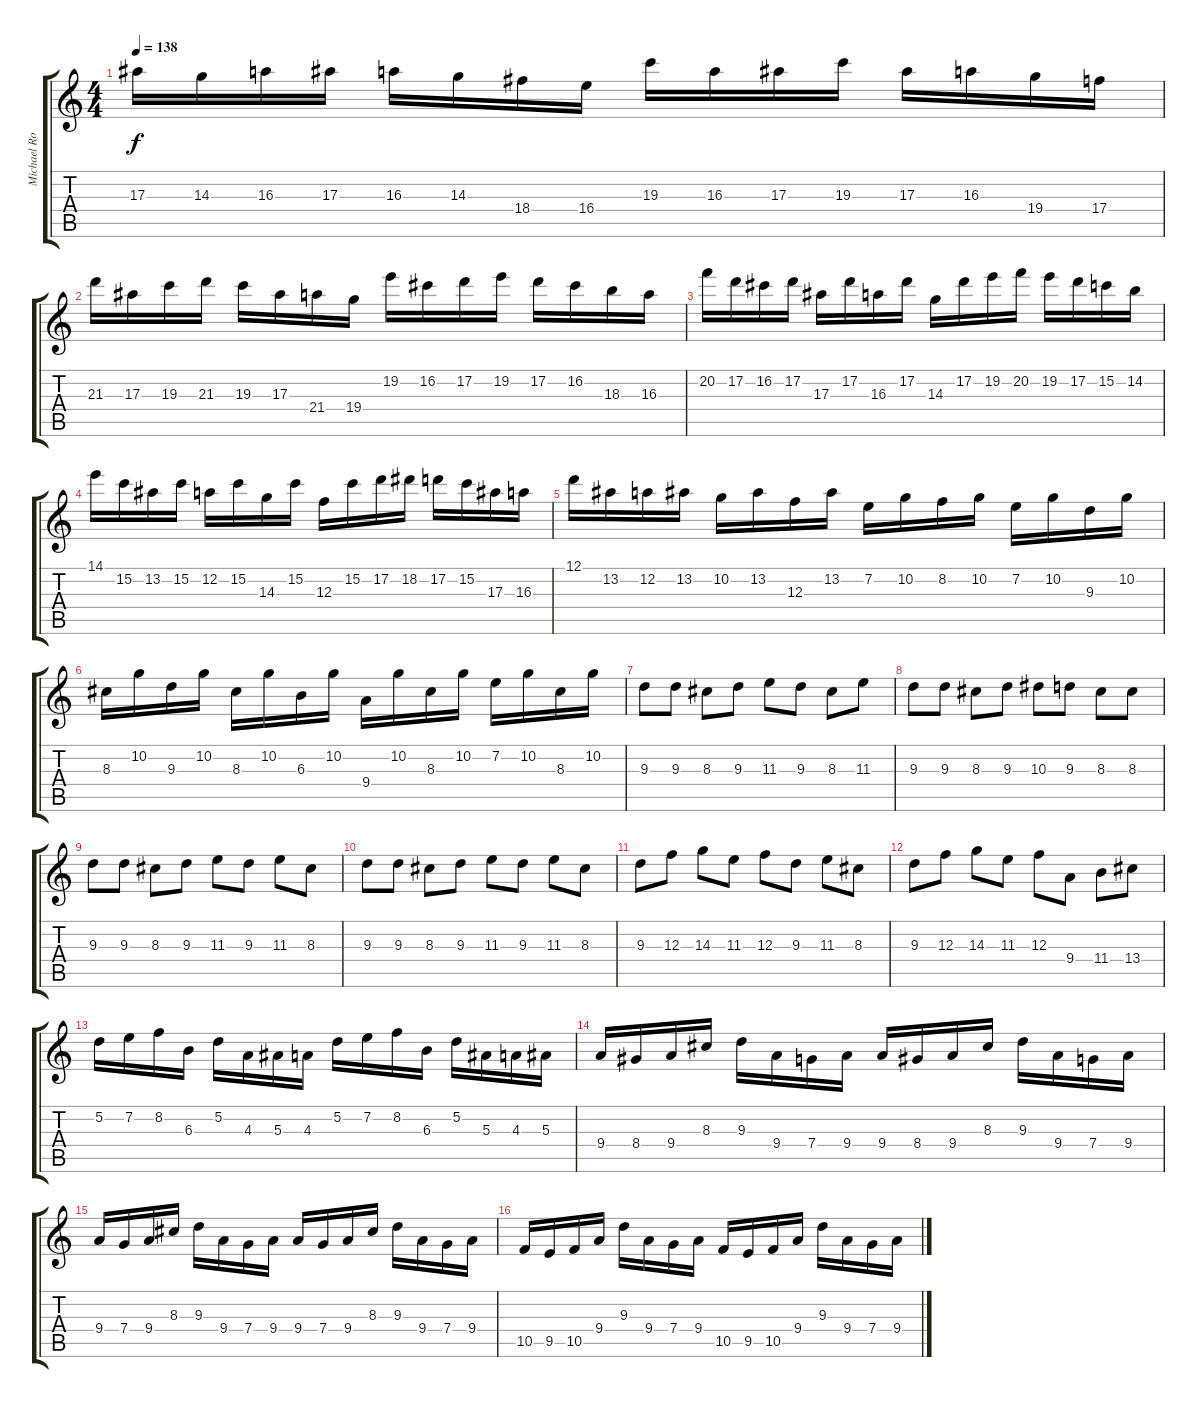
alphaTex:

\track ("Michael Romeo" "Michael Ro") {instrument distortionguitar}
\staff {score tabs}
\tuning (D4 A3 F3 C3 G2 D2) {hide}
\ts (4 4)
\tempo 138
\clef g2
\ks c
17.3.16{dy f} 14.3.16 16.3.16 17.3.16 16.3.16 14.3.16 18.4.16 16.4.16 19.3.16 16.3.16 17.3.16 19.3.16 17.3.16 16.3.16 19.4.16 17.4.16 |
21.3.16 17.3.16 19.3.16 21.3.16 19.3.16 17.3.16 21.4.16 19.4.16 19.2.16 16.2.16 17.2.16 19.2.16 17.2.16 16.2.16 18.3.16 16.3.16 |
20.2.16 17.2.16 16.2.16 17.2.16 17.3.16 17.2.16 16.3.16 17.2.16 14.3.16 17.2.16 19.2.16 20.2.16 19.2.16 17.2.16 15.2.16 14.2.16 |
14.1.16 15.2.16 13.2.16 15.2.16 12.2.16 15.2.16 14.3.16 15.2.16 12.3.16 15.2.16 17.2.16 18.2.16 17.2.16 15.2.16 17.3.16 16.3.16 |
12.1.16 13.2.16 12.2.16 13.2.16 10.2.16 13.2.16 12.3.16 13.2.16 7.2.16 10.2.16 8.2.16 10.2.16 7.2.16 10.2.16 9.3.16 10.2.16 |
8.3.16 10.2.16 9.3.16 10.2.16 8.3.16 10.2.16 6.3.16 10.2.16 9.4.16 10.2.16 8.3.16 10.2.16 7.2.16 10.2.16 8.3.16 10.2.16 |
9.3.8 9.3.8 8.3.8 9.3.8 11.3.8 9.3.8 8.3.8 11.3.8 |
9.3.8 9.3.8 8.3.8 9.3.8 10.3.8 9.3.8 8.3.8 8.3.8 |
9.3.8 9.3.8 8.3.8 9.3.8 11.3.8 9.3.8 11.3.8 8.3.8 |
9.3.8 9.3.8 8.3.8 9.3.8 11.3.8 9.3.8 11.3.8 8.3.8 |
9.3.8 12.3.8 14.3.8 11.3.8 12.3.8 9.3.8 11.3.8 8.3.8 |
9.3.8 12.3.8 14.3.8 11.3.8 12.3.8 9.4.8 11.4.8 13.4.8 |
5.2.16 7.2.16 8.2.16 6.3.16 5.2.16 4.3.16 5.3.16 4.3.16 5.2.16 7.2.16 8.2.16 6.3.16 5.2.16 5.3.16 4.3.16 5.3.16 |
9.4.16 8.4.16 9.4.16 8.3.16 9.3.16 9.4.16 7.4.16 9.4.16 9.4.16 8.4.16 9.4.16 8.3.16 9.3.16 9.4.16 7.4.16 9.4.16 |
9.4.16 7.4.16 9.4.16 8.3.16 9.3.16 9.4.16 7.4.16 9.4.16 9.4.16 7.4.16 9.4.16 8.3.16 9.3.16 9.4.16 7.4.16 9.4.16 |
10.5.16 9.5.16 10.5.16 9.4.16 9.3.16 9.4.16 7.4.16 9.4.16 10.5.16 9.5.16 10.5.16 9.4.16 9.3.16 9.4.16 7.4.16 9.4.16
